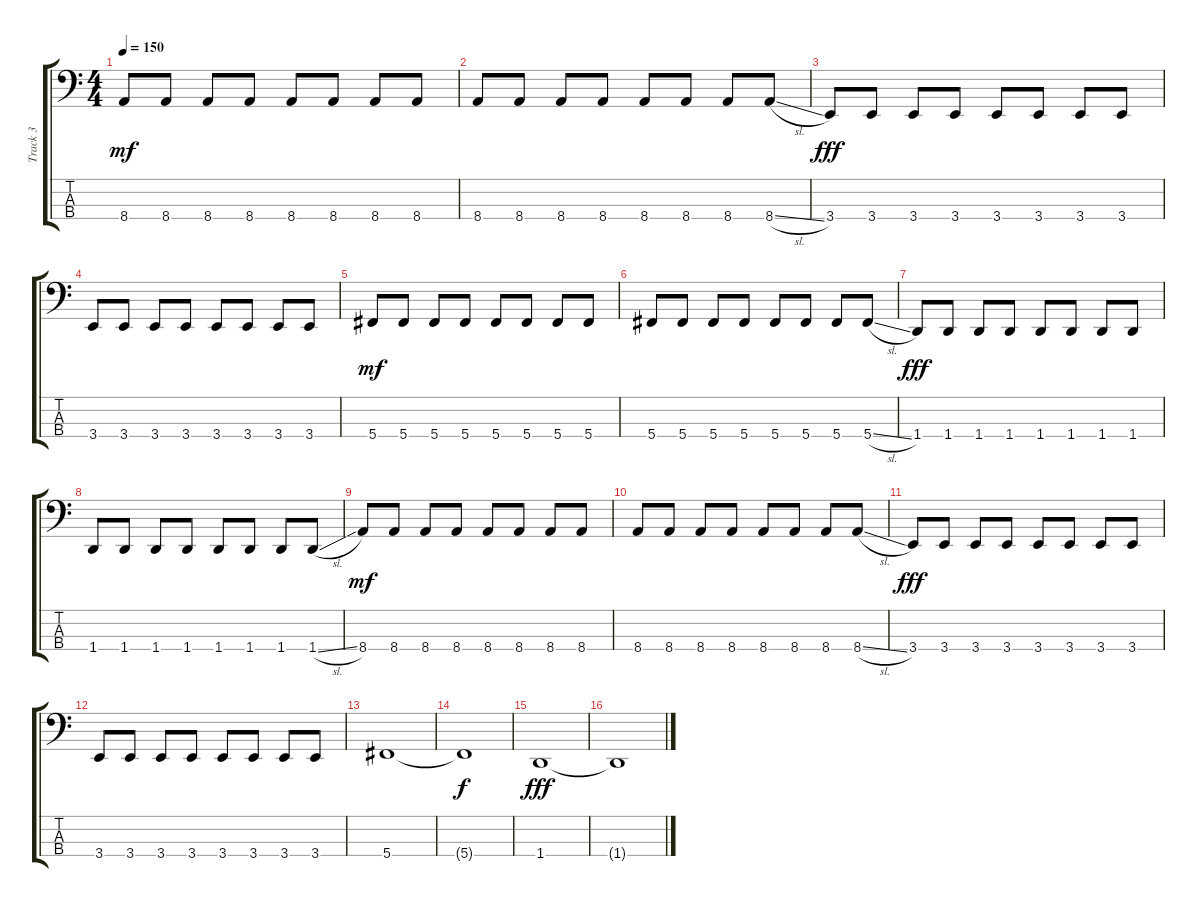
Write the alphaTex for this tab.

\track ("Track 3" "Track 3") {instrument electricbassfinger}
\staff {score tabs}
\tuning (Gb2 Db2 Ab1 Db1) {hide}
\ts (4 4)
\tempo 150
\clef f4
\ks c
8.4.8{dy mf} 8.4.8 8.4.8 8.4.8 8.4.8 8.4.8 8.4.8 8.4.8 |
8.4.8 8.4.8 8.4.8 8.4.8 8.4.8 8.4.8 8.4.8 8.4{sl}.8 |
3.4.8{dy fff} 3.4.8 3.4.8 3.4.8 3.4.8 3.4.8 3.4.8 3.4.8 |
3.4.8 3.4.8 3.4.8 3.4.8 3.4.8 3.4.8 3.4.8 3.4.8 |
5.4.8{dy mf} 5.4.8 5.4.8 5.4.8 5.4.8 5.4.8 5.4.8 5.4.8 |
5.4.8 5.4.8 5.4.8 5.4.8 5.4.8 5.4.8 5.4.8 5.4{sl}.8 |
1.4.8{dy fff} 1.4.8 1.4.8 1.4.8 1.4.8 1.4.8 1.4.8 1.4.8 |
1.4.8 1.4.8 1.4.8 1.4.8 1.4.8 1.4.8 1.4.8 1.4{sl}.8 |
8.4.8{dy mf} 8.4.8 8.4.8 8.4.8 8.4.8 8.4.8 8.4.8 8.4.8 |
8.4.8 8.4.8 8.4.8 8.4.8 8.4.8 8.4.8 8.4.8 8.4{sl}.8 |
3.4.8{dy fff} 3.4.8 3.4.8 3.4.8 3.4.8 3.4.8 3.4.8 3.4.8 |
3.4.8 3.4.8 3.4.8 3.4.8 3.4.8 3.4.8 3.4.8 3.4.8 |
5.4.1 |
5.4{t}.1{dy f} |
1.4.1{dy fff} |
1.4{t}.1
